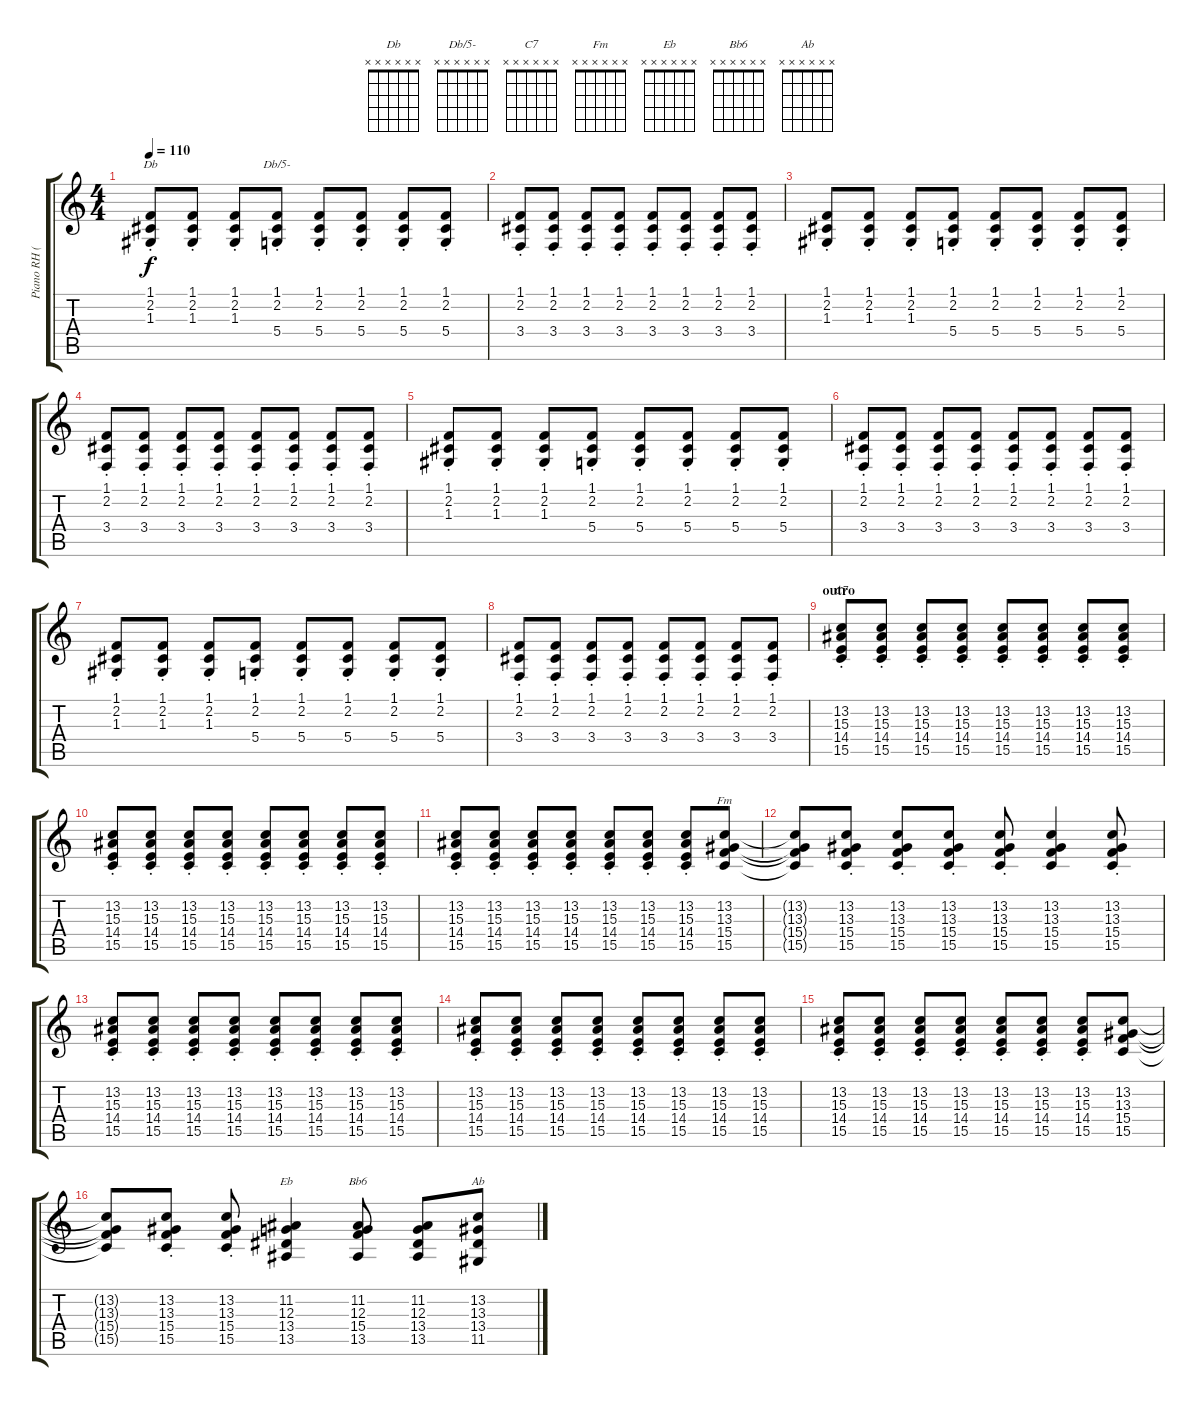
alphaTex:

\track ("Piano RH (Hogson)" "Piano RH (") {instrument electricgrandpiano}
\staff {score tabs}
\tuning (E4 B3 G3 D3 A2 E2) {hide}
\chord ("Db" x x x x x x)
\chord ("Db/5-" x x x x x x)
\chord ("C7" x x x x x x)
\chord ("Fm" x x x x x x)
\chord ("Eb" x x x x x x)
\chord ("Bb6" x x x x x x)
\chord ("Ab" x x x x x x)
\ts (4 4)
\tempo 110
\clef g2
\ks c
(1.1{st} 2.2{st} 1.3{st}).8{ch "Db" dy f} (1.1{st} 2.2{st} 1.3{st}).8 (1.1{st} 2.2{st} 1.3{st}).8 (1.1{st} 2.2{st} 5.4{st}).8{ch "Db/5-"} (1.1{st} 2.2{st} 5.4{st}).8 (1.1{st} 2.2{st} 5.4{st}).8 (1.1{st} 2.2{st} 5.4{st}).8 (1.1{st} 2.2{st} 5.4{st}).8 |
(1.1{st} 2.2{st} 3.4{st}).8 (1.1{st} 2.2{st} 3.4{st}).8 (1.1{st} 2.2{st} 3.4{st}).8 (1.1{st} 2.2{st} 3.4{st}).8 (1.1{st} 2.2{st} 3.4{st}).8 (1.1{st} 2.2{st} 3.4{st}).8 (1.1{st} 2.2{st} 3.4{st}).8 (1.1{st} 2.2{st} 3.4{st}).8 |
(1.1{st} 2.2{st} 1.3{st}).8 (1.1{st} 2.2{st} 1.3{st}).8 (1.1{st} 2.2{st} 1.3{st}).8 (1.1{st} 2.2{st} 5.4{st}).8 (1.1{st} 2.2{st} 5.4{st}).8 (1.1{st} 2.2{st} 5.4{st}).8 (1.1{st} 2.2{st} 5.4{st}).8 (1.1{st} 2.2{st} 5.4{st}).8 |
(1.1{st} 2.2{st} 3.4{st}).8 (1.1{st} 2.2{st} 3.4{st}).8 (1.1{st} 2.2{st} 3.4{st}).8 (1.1{st} 2.2{st} 3.4{st}).8 (1.1{st} 2.2{st} 3.4{st}).8 (1.1{st} 2.2{st} 3.4{st}).8 (1.1{st} 2.2{st} 3.4{st}).8 (1.1{st} 2.2{st} 3.4{st}).8 |
(1.1{st} 2.2{st} 1.3{st}).8 (1.1{st} 2.2{st} 1.3{st}).8 (1.1{st} 2.2{st} 1.3{st}).8 (1.1{st} 2.2{st} 5.4{st}).8 (1.1{st} 2.2{st} 5.4{st}).8 (1.1{st} 2.2{st} 5.4{st}).8 (1.1{st} 2.2{st} 5.4{st}).8 (1.1{st} 2.2{st} 5.4{st}).8 |
(1.1{st} 2.2{st} 3.4{st}).8 (1.1{st} 2.2{st} 3.4{st}).8 (1.1{st} 2.2{st} 3.4{st}).8 (1.1{st} 2.2{st} 3.4{st}).8 (1.1{st} 2.2{st} 3.4{st}).8 (1.1{st} 2.2{st} 3.4{st}).8 (1.1{st} 2.2{st} 3.4{st}).8 (1.1{st} 2.2{st} 3.4{st}).8 |
(1.1{st} 2.2{st} 1.3{st}).8 (1.1{st} 2.2{st} 1.3{st}).8 (1.1{st} 2.2{st} 1.3{st}).8 (1.1{st} 2.2{st} 5.4{st}).8 (1.1{st} 2.2{st} 5.4{st}).8 (1.1{st} 2.2{st} 5.4{st}).8 (1.1{st} 2.2{st} 5.4{st}).8 (1.1{st} 2.2{st} 5.4{st}).8 |
(1.1{st} 2.2{st} 3.4{st}).8 (1.1{st} 2.2{st} 3.4{st}).8 (1.1{st} 2.2{st} 3.4{st}).8 (1.1{st} 2.2{st} 3.4{st}).8 (1.1{st} 2.2{st} 3.4{st}).8 (1.1{st} 2.2{st} 3.4{st}).8 (1.1{st} 2.2{st} 3.4{st}).8 (1.1{st} 2.2{st} 3.4{st}).8 |
\section ("" "outro")
(13.2 15.3{st} 14.4{st} 15.5{st}).8{ch "C7"} (13.2 15.3{st} 14.4{st} 15.5{st}).8 (13.2 15.3{st} 14.4{st} 15.5{st}).8 (13.2 15.3{st} 14.4{st} 15.5{st}).8 (13.2 15.3{st} 14.4{st} 15.5{st}).8 (13.2 15.3{st} 14.4{st} 15.5{st}).8 (13.2 15.3{st} 14.4{st} 15.5{st}).8 (13.2 15.3{st} 14.4{st} 15.5{st}).8 |
(13.2 15.3{st} 14.4{st} 15.5{st}).8 (13.2 15.3{st} 14.4{st} 15.5{st}).8 (13.2 15.3{st} 14.4{st} 15.5{st}).8 (13.2 15.3{st} 14.4{st} 15.5{st}).8 (13.2 15.3{st} 14.4{st} 15.5{st}).8 (13.2 15.3{st} 14.4{st} 15.5{st}).8 (13.2 15.3{st} 14.4{st} 15.5{st}).8 (13.2 15.3{st} 14.4{st} 15.5{st}).8 |
(13.2{st} 15.3{st} 14.4{st} 15.5{st}).8 (13.2 15.3{st} 14.4{st} 15.5{st}).8 (13.2 15.3{st} 14.4{st} 15.5{st}).8 (13.2 15.3{st} 14.4{st} 15.5{st}).8 (13.2 15.3{st} 14.4{st} 15.5{st}).8 (13.2 15.3{st} 14.4{st} 15.5{st}).8 (13.2 15.3{st} 14.4{st} 15.5{st}).8 (13.2 13.3 15.4 15.5).8{ch "Fm"} |
(13.2{t} 13.3{t} 15.4{t} 15.5{t}).8 (13.2{st} 13.3{st} 15.4{st} 15.5{st}).8 (13.2{st} 13.3{st} 15.4{st} 15.5{st}).8 (13.2{st} 13.3{st} 15.4{st} 15.5{st}).8 (13.2{st} 13.3{st} 15.4{st} 15.5{st}).8 (13.2 13.3 15.4 15.5).4 (13.2{st} 13.3{st} 15.4{st} 15.5{st}).8 |
(13.2 15.3{st} 14.4{st} 15.5{st}).8 (13.2 15.3{st} 14.4{st} 15.5{st}).8 (13.2 15.3{st} 14.4{st} 15.5{st}).8 (13.2 15.3{st} 14.4{st} 15.5{st}).8 (13.2 15.3{st} 14.4{st} 15.5{st}).8 (13.2 15.3{st} 14.4{st} 15.5{st}).8 (13.2 15.3{st} 14.4{st} 15.5{st}).8 (13.2 15.3{st} 14.4{st} 15.5{st}).8 |
(13.2 15.3{st} 14.4{st} 15.5{st}).8 (13.2 15.3{st} 14.4{st} 15.5{st}).8 (13.2 15.3{st} 14.4{st} 15.5{st}).8 (13.2 15.3{st} 14.4{st} 15.5{st}).8 (13.2 15.3{st} 14.4{st} 15.5{st}).8 (13.2 15.3{st} 14.4{st} 15.5{st}).8 (13.2 15.3{st} 14.4{st} 15.5{st}).8 (13.2 15.3{st} 14.4{st} 15.5{st}).8 |
(13.2{st} 15.3{st} 14.4{st} 15.5{st}).8 (13.2 15.3{st} 14.4{st} 15.5{st}).8 (13.2 15.3{st} 14.4{st} 15.5{st}).8 (13.2 15.3{st} 14.4{st} 15.5{st}).8 (13.2 15.3{st} 14.4{st} 15.5{st}).8 (13.2 15.3{st} 14.4{st} 15.5{st}).8 (13.2 15.3{st} 14.4{st} 15.5{st}).8 (13.2 13.3 15.4 15.5).8 |
(13.2{t} 13.3{t} 15.4{t} 15.5{t}).8 (13.2{st} 13.3{st} 15.4{st} 15.5{st}).8 (13.2{st} 13.3{st} 15.4{st} 15.5{st}).8 (11.2 12.3 13.4 13.5).4{ch "Eb"} (11.2 12.3 15.4 13.5).8{ch "Bb6"} (11.2 12.3 13.4 13.5).8 (13.2 13.3 13.4 11.5).8{ch "Ab"}
